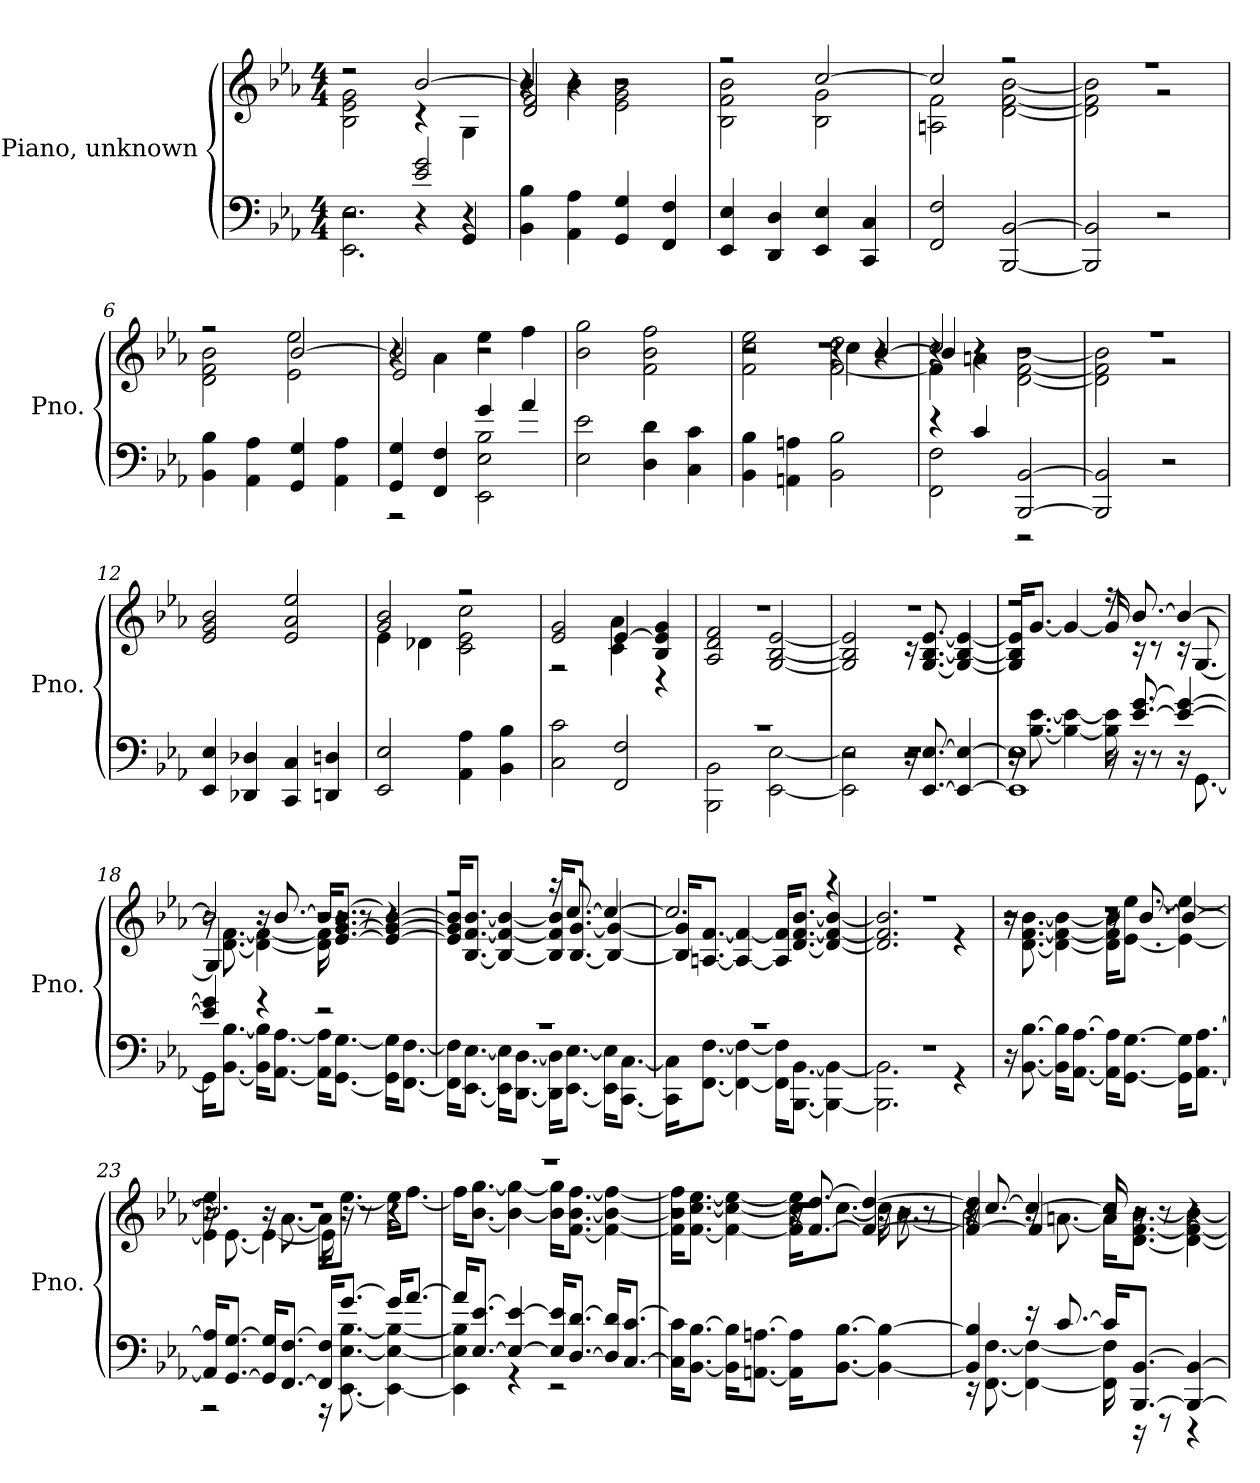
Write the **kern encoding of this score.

**kern	**kern
*part1	*part1
*staff2	*staff1
*I"Piano, unknown	*
*I'Pno.	*
*clefF4	*clefG2
*k[b-e-a-]	*k[b-e-a-]
*M4/4	*M4/4
*MM120	*MM120
=1	=1
*^	*^
*	*^	*	*
2r	2.EE-\ 2.E-\	2r	2r	2B-\ 2e-\ 2g\
2e-/ 2g/	.	4r	[2b-/	4r
.	4r	4GG/	.	4G\
*v	*v	*v	*	*
=2	=2	=2
*	*	*^
4BB-\ 4B-\	4b-/]	4r	2d/ 2f/
4AA-\ 4A-\	4r	4b-\	.
4GG/ 4G/	2r	2e-\ 2g\ 2b-\	2r
4FF/ 4F/	.	.	.
*	*	*v	*v
=3	=3	=3
4EE-/ 4E-/	2r	2B-\ 2f\ 2b-\
4DD/ 4D/	.	.
4EE-/ 4E-/	[2cc/	2B-\ 2g\
4CC/ 4C/	.	.
=4	=4	=4
2FF/ 2F/	2cc/]	2An\ 2f\
[2BBB-/ [2BB-/	2r	[2d\ [2f\ [2b-\
=5	=5	=5
2BBB-/] 2BB-/]	1r	2d\] 2f\] 2b-\]
2r	.	2r
=6	=6	=6
4BB-\ 4B-\	2r	2d\ 2f\ 2b-\
4AA-\ 4A-\	.	.
4GG/ 4G/	[2b-/	2e-\ 2ee-\
4AA-\ 4A-\	.	.
=7	=7	=7
*^	*	*^
4GG/ 4G/	2r	2b-/]	4r	2e-/
4FF/ 4F/	.	.	4a-\	.
4g/	2EE-\ 2E-\ 2B-\	2r	4ee-\	2r
4a-/	.	.	4ff\	.
*v	*v	*	*	*
*	*v	*v	*v
=8	=8
2E-\ 2e-\	2b-\ 2gg\
4D\ 4d\	2f\ 2b-\ 2ff\
4C\ 4c\	.
!!LO:LB:g=z
=9	=9
*	*^
*	*	*^
*	*	*	*^
4BB-\ 4B-\	1r	2r	2r	2f\ 2cc\ 2ee-\
4AAn\ 4An\	.	.	.	.
2BB-\ 2B-\	.	[2f\ 2dd\	4r	4cc\
.	.	.	[4b-/	4r
=10	=10	=10	=10	=10
*^	*	*	*	*
4r	2FF\ 2F\	2cc/	4f\]	4b-/]	4r
4c/	.	.	4r	4r	4an\
[2BBB-/ [2BB-/	2r	2r	2r	2r	[2d\ [2f\ [2b-\
*v	*v	*	*	*	*
*	*	*v	*v	*v
=11	=11	=11
2BBB-/] 2BB-/]	1r	2d\] 2f\] 2b-\]
2r	.	2r
*	*v	*v
=12	=12
4EE-/ 4E-/	2e-/ 2g/ 2b-/
4DD-X/ 4D-X/	.
4CC/ 4C/	2e-/ 2a-/ 2ee-/
4DDn/ 4Dn/	.
=13	=13
*	*^
2EE-/ 2E-/	2g/ 2b-/	4e-\
.	.	4d-X\
4AA-\ 4A-\	2r	2c\ 2e-\ 2cc\
4BB-\ 4B-\	.	.
=14	=14	=14
2C\ 2c\	2e-/ 2g/	2r
2FF/ 2F/	[4e-/	4c\ 4a-\
.	4B-/ 4e-/] 4g/	4r
=15	=15	=15
*^	*	*
1r	2BBB-\ 2BB-\	1r	2A-/ 2d/ 2f/
.	[2EE-\ [2E-\	.	[2G/ [2B-/ [2e-/
!!LO:LB:g=z	!!
=16	=16	=16	=16
*	*^	*	*
1r	2EE-\] 2E-\]	2r	1r	2G/] 2B-/] 2e-/]
.	2r	16r	.	16r
.	.	[8.EE-/ [8.E-/	.	[8.G/ [8.B-/ [8.e-/
.	.	4EE-/_ 4E-/_	.	4G/_ 4B-/_ 4e-/_
=17	=17	=17	=17	=17
2r	16r	1EE-] 1E-]	2r	16G/] 16B-/] 16e-/]KL
.	[8.B-\ [8.e-\	.	.	[8.g/J
.	4B-\_ 4e-\_	.	.	4g/_
16r	16B-\] 16e-\]	.	16r	16g/]
[8.e-/ [8.g/	16r	.	[8.b-/	16r
.	8r	.	.	8r
4e-/_ 4g/_	16r	.	4b-/_	16r
.	[8.GG\	.	.	[8.G/
*	*v	*v	*	*
=18	=18	=18	=18
*	*	*	*^
4e-/] 4g/]	16GG\KL]	2b-/]	16r	4G/]
.	[8.BB-\ [8.B-\J	.	[8.d\ [8.f\	.
4r	16BB-\] 16B-\]KL	.	4d\_ 4f\_	16r
.	[8.AA-\ [8.A-\J	.	.	[8.b-/
2r	16AA-\] 16A-\]KL	2r	16d\] 16f\]	16b-/KL]
.	[8.GG\ [8.G\J	.	16r	[8.e-/ [8.g/ [8.b-/J
.	.	.	8r	.
.	16GG\] 16G\]KL	.	4r	4e-/_ 4g/_ 4b-/_
.	[8.FF\ [8.F\J	.	.	.
*	*	*	*v	*v
!!LO:LB:g=z
=19	=19	=19	=19
1r	16FF\] 16F\]KL	2r	16e-/] 16g/] 16b-/]KL
.	[8.EE-\ [8.E-\J	.	[8.B-/ [8.f/ [8.b-/J
.	16EE-\] 16E-\]KL	.	4B-/_ 4f/_ 4b-/_
.	[8.DD\ [8.D\J	.	.
.	16DD\] 16D\]KL	16r	16B-/] 16f/] 16b-/]KL
.	[8.EE-\ [8.E-\J	[8.cc/	[8.B-/ [8.g/J
.	16EE-\] 16E-\]KL	4cc/_	4B-/_ 4g/_
.	[8.CC\ [8.C\J	.	.
=20	=20	=20	=20
1r	16CC\] 16C\]KL	2.cc/]	16B-/] 16g/]KL
.	[8.FF\ [8.F\J	.	[8.An/ [8.f/J
.	4FF\_ 4F\_	.	4A/_ 4f/_
.	16FF\] 16F\]KL	.	16A/] 16f/]KL
.	[8.BBB-\ [8.BB-\J	.	[8.d/ [8.f/ [8.b-/J
.	4BBB-\_ 4BB-\_	4r	4d/_ 4f/_ 4b-/_
=21	=21	=21	=21
1r	2.BBB-\] 2.BB-\]	1r	2.d/] 2.f/] 2.b-/]
.	4r	.	4r
*v	*v	*	*
=22	=22	=22
*	*	*^
16r	1r	16r	2r
[8.BB-\ [8.B-\	.	[8.d\ [8.f\ [8.b-\	.
16BB-\] 16B-\]KL	.	4d\_ 4f\_ 4b-\_	.
[8.AA-\ [8.A-\J	.	.	.
16AA-\] 16A-\]KL	.	16d\] 16f\] 16b-\]KL	16r
[8.GG\ [8.G\J	.	[8.e-\ [8.ee-\J	[8.b-/
16GG\] 16G\]KL	.	4e-\_ 4ee-\_	4b-/_
[8.AA-\ [8.A-\J	.	.	.
!!LO:LB:g=z
=23	=23	=23	=23
*^	*	*	*^
16AA-/] 16A-/]KL	2r	1r	4e-\] 4ee-\]	2.b-/]	16r
[8.GG/ [8.G/J	.	.	.	.	[8.e-\
16GG/] 16G/]KL	.	.	16r	.	4e-\_
[8.FF/ [8.F/J	.	.	[8.a-\	.	.
16FF/] 16F/]KL	16r	.	16a-\KL]	.	16e-\]
[8.g/J	[8.EE-\ [8.E-\ [8.B-\	.	[8.ee-\J	.	16r
.	.	.	.	.	8r
16g/KL]	4EE-\_ 4E-\_ 4B-\_	.	16ee-\KL]	4r	4r
[8.a-/J	.	.	[8.ff\J	.	.
*	*	*	*v	*v	*v
=24	=24	=24	=24
16a-/KL]	4EE-\] 4E-\] 4B-\]	1r	16ff\KL]
[8.E-/ [8.e-/J	.	.	[8.b-\ [8.gg\J
4E-/_ 4e-/_	4r	.	4b-\_ 4gg\_
16E-/] 16e-/]KL	2r	.	16b-\] 16gg\]KL
[8.D/ [8.d/J	.	.	[8.f\ [8.b-\ [8.ff\J
16D/] 16d/]KL	.	.	4f\_ 4b-\_ 4ff\_
[8.C/ [8.c/J	.	.	.
*v	*v	*	*
=25	=25	=25
*	*^	*^
16C\] 16c\]KL	1r	16f\] 16b-\] 16ff\]KL	2r	2r
[8.BB-\ [8.B-\J	.	[8.f\ [8.cc\ [8.ee-\J	.	.
16BB-\] 16B-\]KL	.	4f\_ 4cc\_ 4ee-\_	.	.
[8.AAn\ [8.An\J	.	.	.	.
16AA\] 16A\]KL	.	16f\] 16cc\] 16ee-\]KL	16r	4r
[8.BB-\ [8.B-\J	.	[8.cc\J	[8.f/ [8.dd/	.
4BB-\_ 4B-\_	.	16cc\]	4f/_ 4dd/_	16r
.	.	16r	.	[8.b-\
.	.	8r	.	.
!!LO:LB:g=z	!!	!!	!!
=26	=26	=26	=26	=26
*^	*	*	*	*
4BB-/] 4B-/]	16r	16r	4r	4f/_ 4dd/]	2b-\]
.	[8.FF\ [8.F\	[8.cc/	.	.	.
16r	4FF\_ 4F\_	4cc/_	16r	4f/]	.
[8.c/	.	.	[8.an\	.	.
16c/KL]	16FF\] 16F\]	16cc/]	16a\KL]	2r	2r
[8.BBB-/ [8.BB-/J	16r	16r	[8.d\ [8.f\ [8.b-\J	.	.
.	8r	8r	.	.	.
4BBB-/_ 4BB-/_	4r	4r	4d\_ 4f\_ 4b-\_	.	.
*v	*v	*	*	*	*
*	*v	*v	*v	*v
=	=
*-	*-
